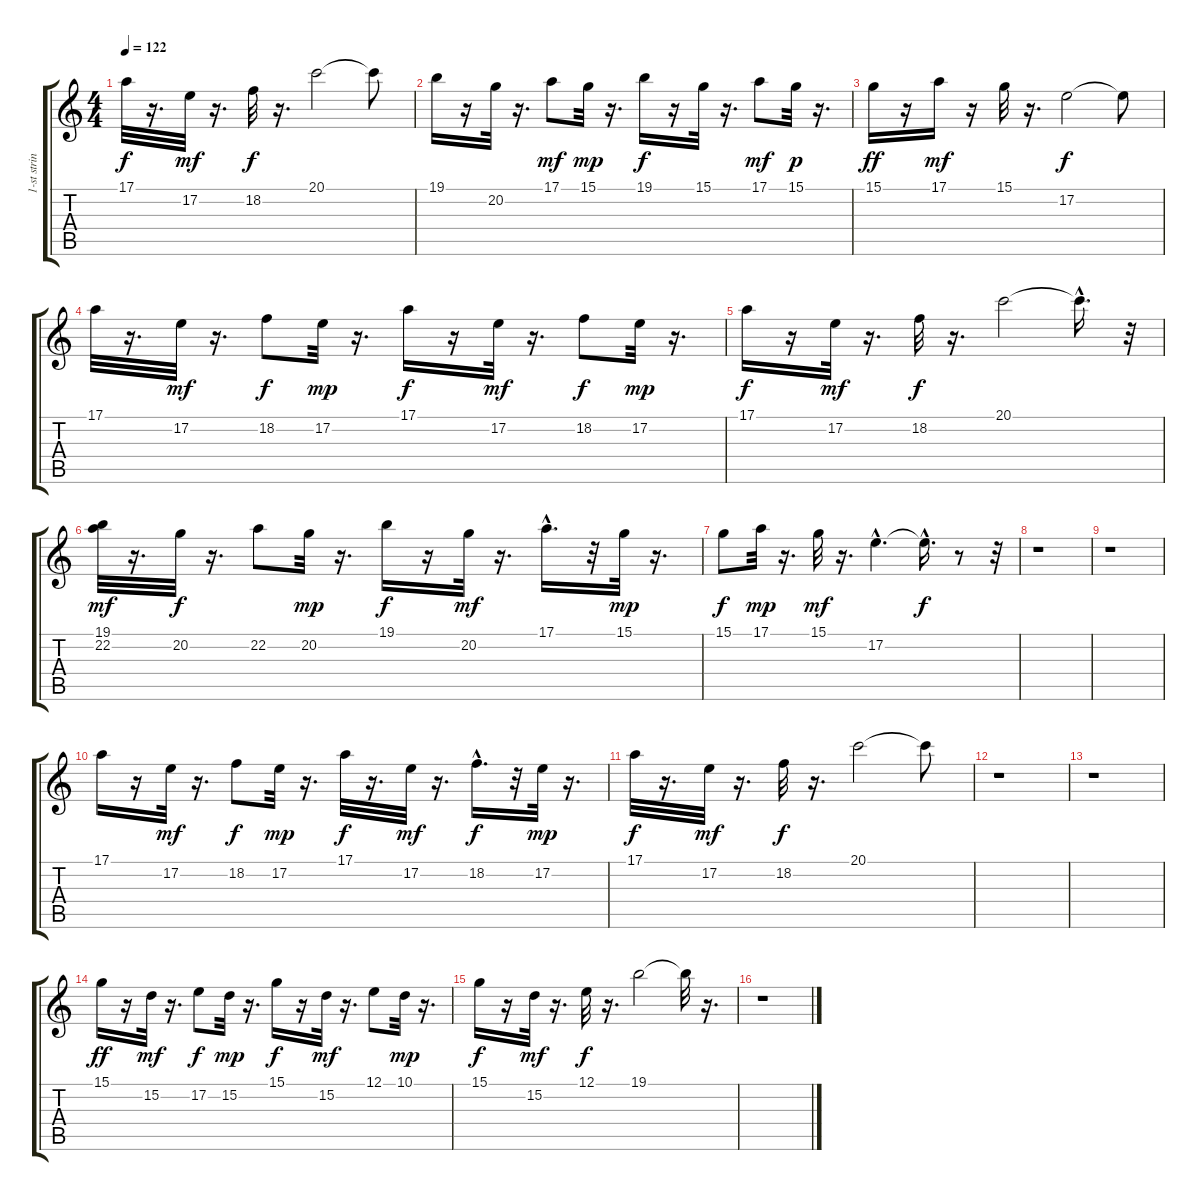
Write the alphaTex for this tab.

\track ("1-st strings" "1-st strin") {instrument stringensemble1}
\staff {score tabs}
\tuning (E4 B3 G3 D3 A2 E2) {hide}
\ts (4 4)
\tempo 122
\clef g2
\ks c
17.1.32{dy f} r.16{d} 17.2.32{dy mf} r.16{d} 18.2.32{dy f} r.16{d} 20.1.2 20.1{t}.8 |
19.1.16 r.16 20.2.32 r.16{d} 17.1.8{dy mf} 15.1.32{dy mp} r.16{d} 19.1.16{dy f} r.16 15.1.32 r.16{d} 17.1.8{dy mf} 15.1.32{dy p} r.16{d} |
15.1.16{dy ff} r.16 17.1.16{dy mf} r.16 15.1.32 r.16{d} 17.2.2{dy f} 17.2{t}.8 |
17.1.32 r.16{d} 17.2.32{dy mf} r.16{d} 18.2.8{dy f} 17.2.32{dy mp} r.16{d} 17.1.16{dy f} r.16 17.2.32{dy mf} r.16{d} 18.2.8{dy f} 17.2.32{dy mp} r.16{d} |
17.1.16{dy f} r.16 17.2.32{dy mf} r.16{d} 18.2.32{dy f} r.16{d} 20.1.2 20.1{hac t}.16{d} r.32 |
(19.1 22.2).32{dy mf} r.16{d} 20.2.32{dy f} r.16{d} 22.2.8 20.2.32{dy mp} r.16{d} 19.1.16{dy f} r.16 20.2.32{dy mf} r.16{d} 17.1{hac}.16{d} r.32 15.1.32{dy mp} r.16{d} |
15.1.8{dy f} 17.1.32{dy mp} r.16{d} 15.1.32{dy mf} r.16{d} 17.2{hac}.4{d} 17.2{hac t}.16{d dy f} r.8 r.32 |
r.1 |
r.1 |
17.1.16 r.16 17.2.32{dy mf} r.16{d} 18.2.8{dy f} 17.2.32{dy mp} r.16{d} 17.1.32{dy f} r.16{d} 17.2.32{dy mf} r.16{d} 18.2{hac}.16{d dy f} r.32 17.2.32{dy mp} r.16{d} |
17.1.32{dy f} r.16{d} 17.2.32{dy mf} r.16{d} 18.2.32{dy f} r.16{d} 20.1.2 20.1{t}.8 |
r.1 |
r.1 |
15.1.16{dy ff} r.16 15.2.32{dy mf} r.16{d} 17.2.8{dy f} 15.2.32{dy mp} r.16{d} 15.1.16{dy f} r.16 15.2.32{dy mf} r.16{d} 12.1.8 10.1.32{dy mp} r.16{d} |
15.1.16{dy f} r.16 15.2.32{dy mf} r.16{d} 12.1.32{dy f} r.16{d} 19.1.2 19.1{t}.32 r.16{d} |
r.1
